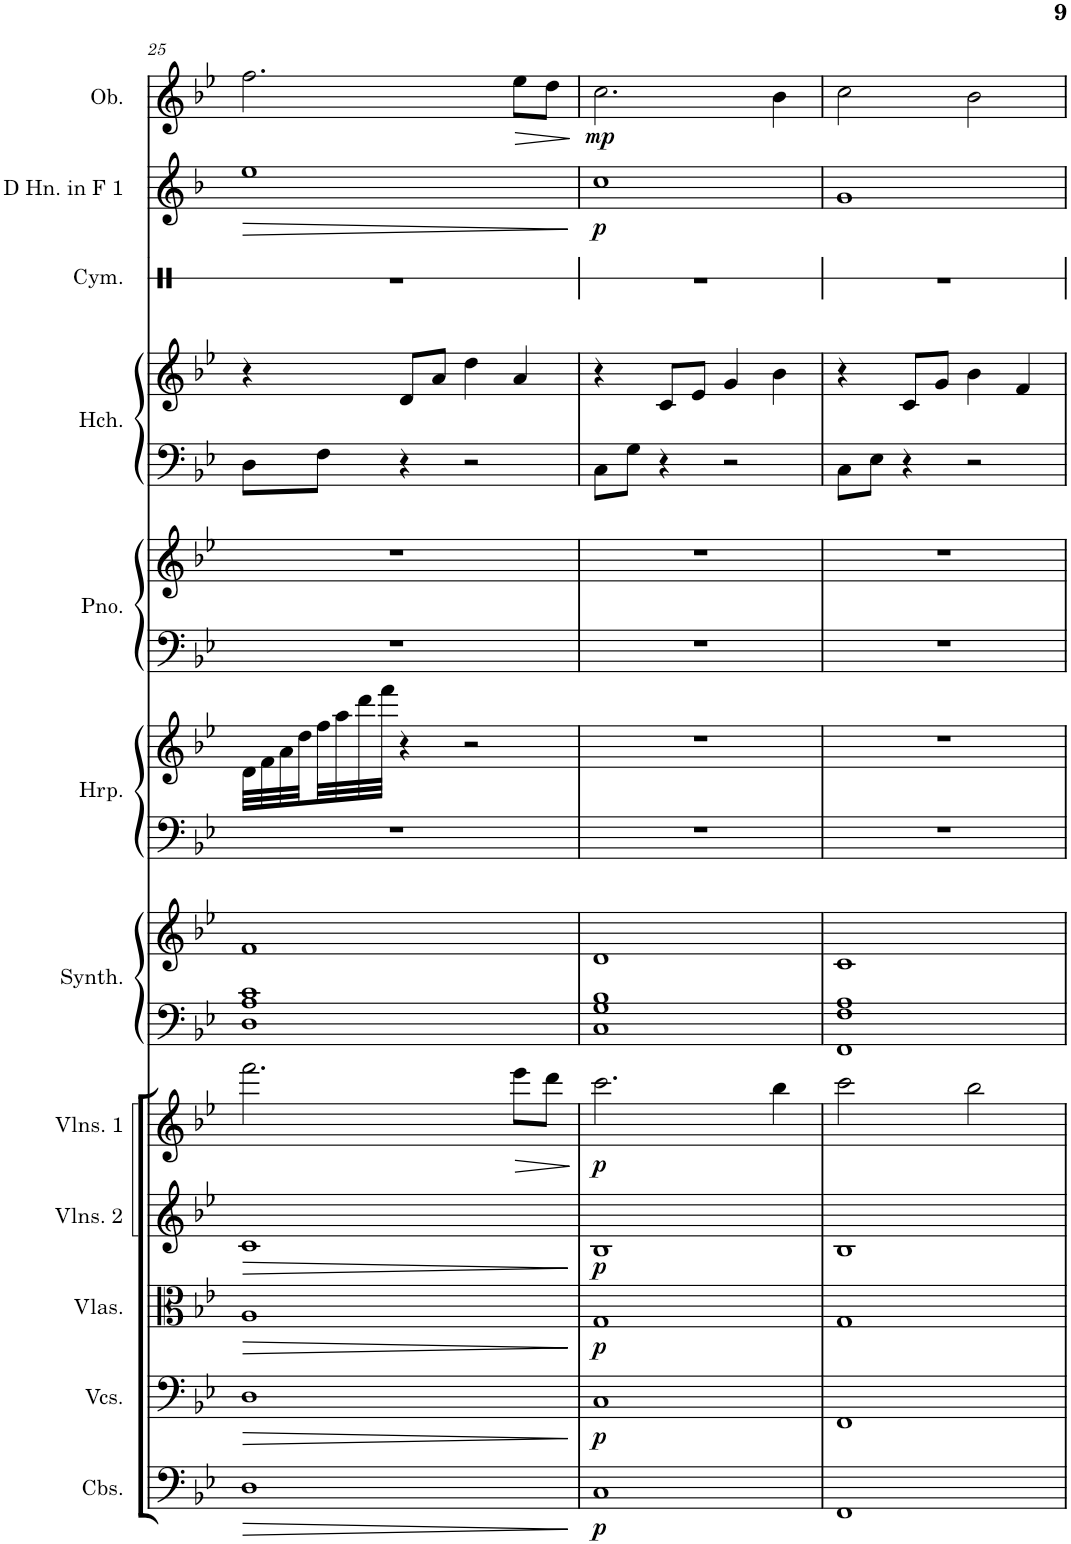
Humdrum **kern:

**kern	**dynam	**kern	**dynam	**kern	**dynam	**kern	**dynam	**kern	**dynam	**kern	**kern	**kern	**kern	**kern	**kern	**kern	**kern	**kern	**kern	**dynam	**kern	**dynam
*part12	*part12	*part11	*part11	*part10	*part10	*part9	*part9	*part8	*part8	*part7	*part7	*part6	*part6	*part5	*part5	*part4	*part4	*part3	*part2	*part2	*part1	*part1
*staff16	*staff16	*staff15	*staff15	*staff14	*staff14	*staff13	*staff13	*staff12	*staff12	*staff11	*staff10	*staff9	*staff8	*staff7	*staff6	*staff5	*staff4	*staff3	*staff2	*staff2	*staff1	*staff1
*I"Contrabasses	*	*I"Violoncellos	*	*I"Violas	*	*I"Violins 2	*	*I"Violins 1	*	*I"String Synthesiser	*	*I"Harp	*	*I"Piano	*	*I"Harpsichord	*	*I"Cymbal	*I"Horn in F 1	*	*I"Oboe	*
*I'Cbs.	*	*I'Vcs.	*	*I'Vlas.	*	*I'Vlns. 2	*	*I'Vlns. 1	*	*I'Synth.	*	*I'Hrp.	*	*I'Pno.	*	*I'Hch.	*	*I'Cym.	*	*	*I'Ob.	*
!!LO:PB:g=z
*clefF4	*	*clefF4	*	*clefC3	*	*clefG2	*	*clefG2	*	*clefF4	*clefG2	*clefF4	*clefG2	*clefF4	*clefG2	*clefF4	*clefG2	*clefX	*clefG2	*	*clefG2	*
*Trd7c12	*	*	*	*	*	*	*	*	*	*	*	*	*	*	*	*	*	*	*Trd4c7	*	*	*
*k[b-e-]	*	*k[b-e-]	*	*k[b-e-]	*	*k[b-e-]	*	*k[b-e-]	*	*k[b-e-]	*k[b-e-]	*k[b-e-]	*k[b-e-]	*k[b-e-]	*k[b-e-]	*k[b-e-]	*k[b-e-]	*k[]	*k[b-]	*	*k[b-e-]	*
*M4/4	*	*M4/4	*	*M4/4	*	*M4/4	*	*M4/4	*	*M4/4	*M4/4	*M4/4	*M4/4	*M4/4	*M4/4	*M4/4	*M4/4	*M4/4	*M4/4	*	*M4/4	*
=25	=25	=25	=25	=25	=25	=25	=25	=25	=25	=25	=25	=25	=25	=25	=25	=25	=25	=25	=25	=25	=25	=25
!	!LO:HP:b	!	!LO:HP:b	!	!LO:HP:b	!	!LO:HP:b	!	!	!	!	!	!	!	!	!	!	!	!	!LO:HP:b	!	!
1D	>	1D	>	1A	>	1c	>	2.fff\	.	1D 1A 1c	1f	1r	32d\LLL	1r	1r	8D\L	4r	1r	1ee	>	2.ff\	.
.	.	.	.	.	.	.	.	.	.	.	.	.	32f\	.	.	.	.	.	.	.	.	.
.	.	.	.	.	.	.	.	.	.	.	.	.	32a\	.	.	.	.	.	.	.	.	.
.	.	.	.	.	.	.	.	.	.	.	.	.	32dd\	.	.	.	.	.	.	.	.	.
.	.	.	.	.	.	.	.	.	.	.	.	.	32ff\	.	.	8F\J	.	.	.	.	.	.
.	.	.	.	.	.	.	.	.	.	.	.	.	32aa\	.	.	.	.	.	.	.	.	.
.	.	.	.	.	.	.	.	.	.	.	.	.	32ddd\	.	.	.	.	.	.	.	.	.
.	.	.	.	.	.	.	.	.	.	.	.	.	32fff\JJJ	.	.	.	.	.	.	.	.	.
.	.	.	.	.	.	.	.	.	.	.	.	.	4r	.	.	4r	8d/L	.	.	.	.	.
.	.	.	.	.	.	.	.	.	.	.	.	.	.	.	.	.	8a/J	.	.	.	.	.
.	.	.	.	.	.	.	.	.	.	.	.	.	2r	.	.	2r	4dd\	.	.	.	.	.
!	!	!	!	!	!	!	!	!	!LO:HP:b	!	!	!	!	!	!	!	!	!	!	!	!	!LO:HP:b
.	.	.	.	.	.	.	.	8eee-\L	>	.	.	.	.	.	.	.	4a/	.	.	.	8ee-\L	>
.	.	.	.	.	.	.	.	8ddd\J	.	.	.	.	.	.	.	.	.	.	.	.	8dd\J	.
.	]	.	]	.	]	.	]	.	]	.	.	.	.	.	.	.	.	.	.	]	.	]
=26	=26	=26	=26	=26	=26	=26	=26	=26	=26	=26	=26	=26	=26	=26	=26	=26	=26	=26	=26	=26	=26	=26
!	!LO:DY:b	!	!LO:DY:b	!	!LO:DY:b	!	!LO:DY:b	!	!LO:DY:b	!	!	!	!	!	!	!	!	!	!	!LO:DY:b	!	!LO:DY:b
1C	p	1C	p	1G	p	1B-	p	2.ccc\	p	1C 1G 1B-	1d	1r	1r	1r	1r	8C\L	4r	1r	1cc	p	2.cc\	mp
.	.	.	.	.	.	.	.	.	.	.	.	.	.	.	.	8G\J	.	.	.	.	.	.
.	.	.	.	.	.	.	.	.	.	.	.	.	.	.	.	4r	8c/L	.	.	.	.	.
.	.	.	.	.	.	.	.	.	.	.	.	.	.	.	.	.	8e-/J	.	.	.	.	.
.	.	.	.	.	.	.	.	.	.	.	.	.	.	.	.	2r	4g/	.	.	.	.	.
.	.	.	.	.	.	.	.	4bb-\	.	.	.	.	.	.	.	.	4b-\	.	.	.	4b-\	.
=27	=27	=27	=27	=27	=27	=27	=27	=27	=27	=27	=27	=27	=27	=27	=27	=27	=27	=27	=27	=27	=27	=27
1FF	.	1FF	.	1G	.	1B-	.	2ccc\	.	1FF 1F 1A	1c	1r	1r	1r	1r	8C\L	4r	1r	1g	.	2cc\	.
.	.	.	.	.	.	.	.	.	.	.	.	.	.	.	.	8E-\J	.	.	.	.	.	.
.	.	.	.	.	.	.	.	.	.	.	.	.	.	.	.	4r	8c/L	.	.	.	.	.
.	.	.	.	.	.	.	.	.	.	.	.	.	.	.	.	.	8g/J	.	.	.	.	.
.	.	.	.	.	.	.	.	2bb-\	.	.	.	.	.	.	.	2r	4b-\	.	.	.	2b-\	.
.	.	.	.	.	.	.	.	.	.	.	.	.	.	.	.	.	4f/	.	.	.	.	.
=	=	=	=	=	=	=	=	=	=	=	=	=	=	=	=	=	=	=	=	=	=	=
*-	*-	*-	*-	*-	*-	*-	*-	*-	*-	*-	*-	*-	*-	*-	*-	*-	*-	*-	*-	*-	*-	*-
